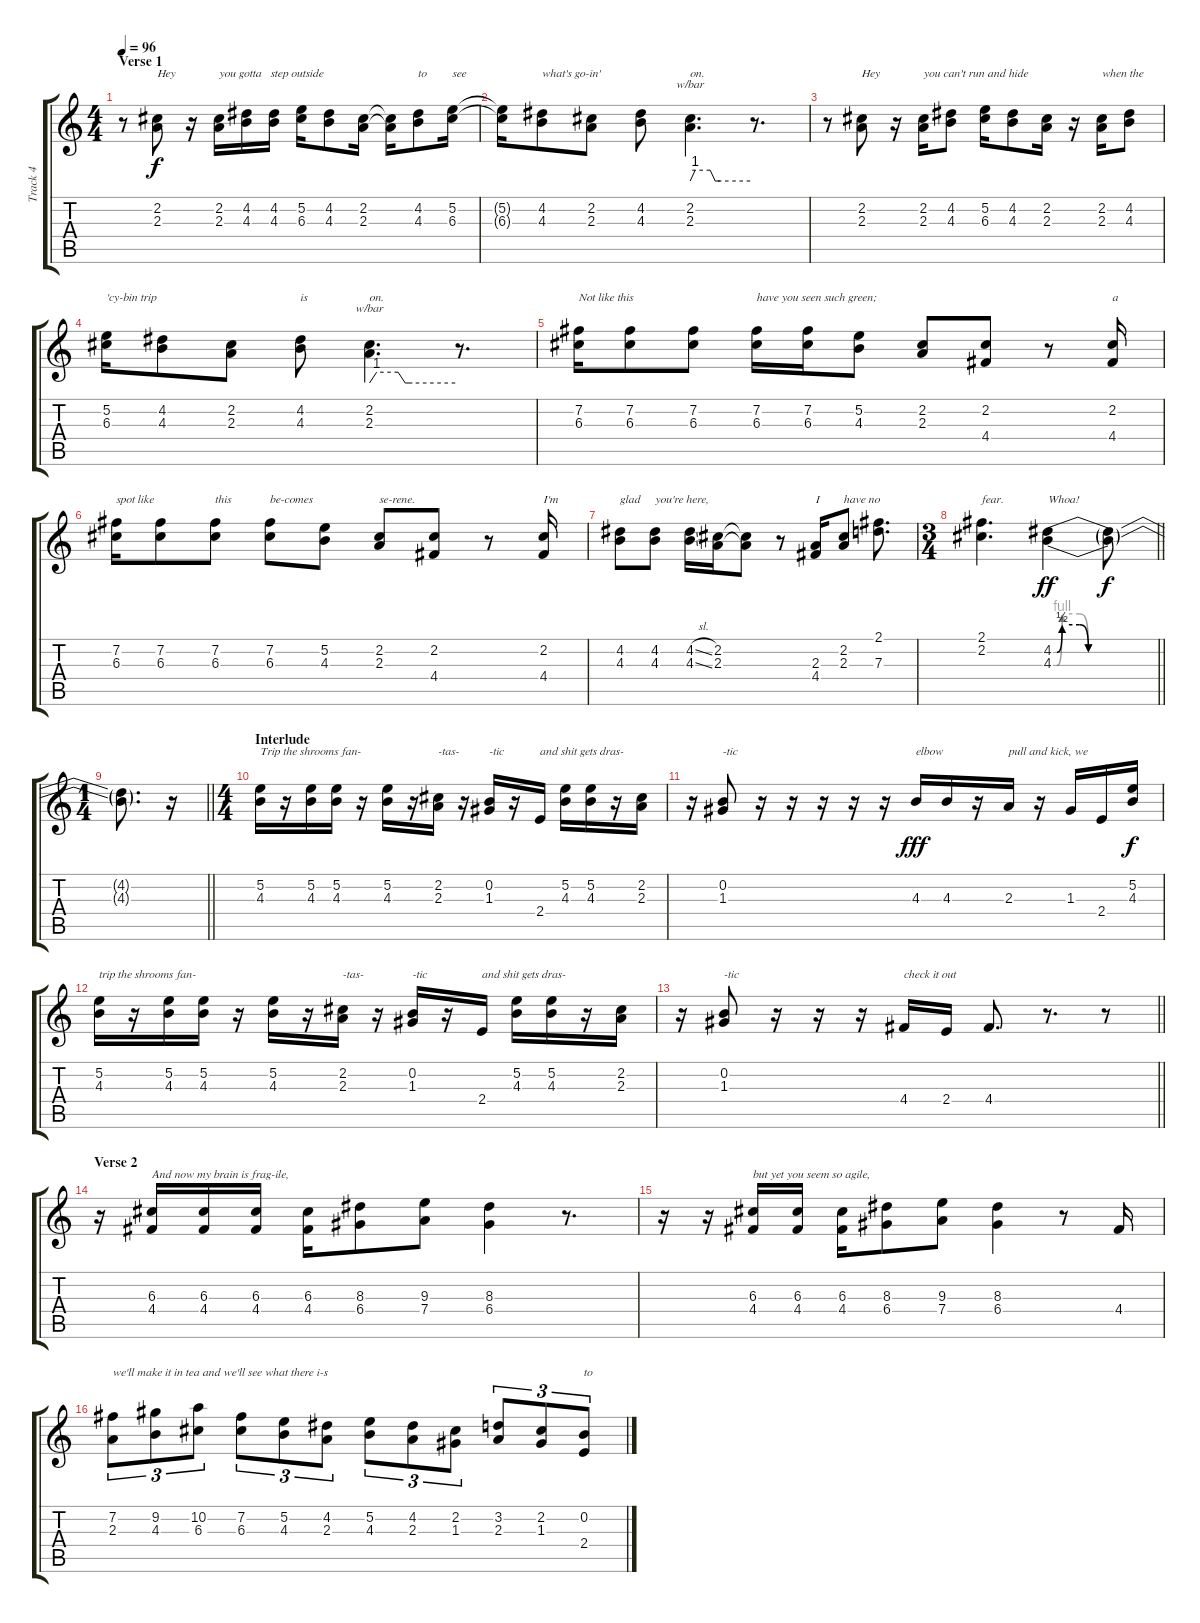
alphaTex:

\track ("Track 4" "Track 4") {instrument electricguitarclean}
\staff {score tabs}
\tuning (E4 B3 G3 D3 A2 E2) {hide}
\ts (4 4)
\section ("" "Verse 1")
\tempo 96
\clef g2
\ks c
r.8{dy f instrument electricguitarclean} (2.2 2.3).8{txt "Hey"} r.16 (2.2 2.3).16{txt "you gotta   step outside"} (4.2 4.3).16 (4.2 4.3).16 (5.2 6.3).16 (4.2 4.3).8 (2.2 2.3).16 (2.2{t} 2.3{t}).16 (4.2 4.3).8{txt "to"} (5.2 6.3).16{txt "see"} |
(5.2{t} 6.3{t}).16 (4.2 4.3).8{txt "what's go-in'"} (2.2 2.3).8 (4.2 4.3).8 (2.2 2.3).4{d tbe (custom default 0 0 5 4 20 4 25 0 30 0 60 0) txt "on."} r.8{d} |
r.8 (2.2 2.3).8{txt "Hey"} r.16 (2.2 2.3).16{txt "you can't run and hide"} (4.2 4.3).8 (5.2 6.3).16 (4.2 4.3).8 (2.2 2.3).16 r.16 (2.2 2.3).16{txt "when the"} (4.2 4.3).8 |
(5.2 6.3).16{txt "'cy-bin trip"} (4.2 4.3).8 (2.2 2.3).8 (4.2 4.3).8{txt "is"} (2.2 2.3).4{d tbe (custom default 0 0 5 4 20 4 25 0 30 0 60 0) txt "on."} r.8{d} |
(7.2 6.3).16{txt "Not like this"} (7.2 6.3).8 (7.2 6.3).8 (7.2 6.3).16{txt "have you seen such green;"} (7.2 6.3).16 (5.2 4.3).8 (2.2 2.3).8 (2.2 4.4).8 r.8 (2.2 4.4).16{txt "a"} |
(7.2 6.3).16{txt "spot like"} (7.2 6.3).8 (7.2 6.3).8{txt "this"} (7.2 6.3).8{txt "be-comes"} (5.2 4.3).8 (2.2 2.3).8{txt "se-rene."} (2.2 4.4).8 r.8 (2.2 4.4).16{txt "I'm"} |
(4.2 4.3).8{txt "glad"} (4.2 4.3).8{txt "you're here,"} (4.2{sl} 4.3{sl}).16 (2.2 2.3).16 (2.2{t} 2.3{t}).8 r.8 (2.3 4.4).16{txt "I"} (2.2 2.3).8{txt "have no"} (2.1 7.3).8{d} |
\ts (3 4)
\barLineRight lightlight
(2.1 2.2).4{d txt "fear."} (4.2{be (custom 0 0 2 0 5 2 15 2 20 0 60 0)} 4.3{be (custom 0 0 2 0 5 4 15 4 20 0 60 0)}).4{txt "Whoa!" dy ff} (4.2{t} 4.3{t}).8{dy f} |
\ts (1 4)
\barLineRight lightlight
(4.2{t} 4.3{t}).8{d} r.16 |
\ts (4 4)
\section ("" "Interlude")
(5.2 4.3).16{txt "Trip the shrooms fan-"} r.16 (5.2 4.3).16 (5.2 4.3).16 r.16 (5.2 4.3).16 r.16 (2.2 2.3).16{txt "-tas-"} r.16 (0.2 1.3).16{txt "-tic"} r.16 2.4.16{txt "and shit gets dras-"} (5.2 4.3).16 (5.2 4.3).16 r.16 (2.2 2.3).16 |
r.16 (0.2 1.3).8{txt "-tic"} r.16 r.16 r.16 r.16 r.16 4.3.16{txt "elbow" dy fff} 4.3.16 r.16 2.3.16{txt "pull and kick, we"} r.16 1.3.16 2.4.16 (5.2 4.3).16{dy f} |
(5.2 4.3).16{txt "trip the shrooms fan-"} r.16 (5.2 4.3).16 (5.2 4.3).16 r.16 (5.2 4.3).16 r.16 (2.2 2.3).16{txt "-tas-"} r.16 (0.2 1.3).16{txt "-tic"} r.16 2.4.16{txt "and shit gets dras-"} (5.2 4.3).16 (5.2 4.3).16 r.16 (2.2 2.3).16 |
\barLineRight lightlight
r.16 (0.2 1.3).8{txt "-tic"} r.16 r.16 r.16 4.4.16{txt "check it out"} 2.4.16 4.4.8{d} r.8{d} r.8 |
\section ("" "Verse 2")
r.16 (6.3 4.4).16{txt "And now my brain is frag-ile,"} (6.3 4.4).16 (6.3 4.4).16 (6.3 4.4).16 (8.3 6.4).8 (9.3 7.4).8 (8.3 6.4).4 r.8{d} |
r.16 r.16 (6.3 4.4).16{txt "but yet you seem so agile,"} (6.3 4.4).16 (6.3 4.4).16 (8.3 6.4).8 (9.3 7.4).8 (8.3 6.4).4 r.8 4.4.16 |
(7.2 2.3).8{tu (3 2) txt "we'll make it in tea and we'll see what there i-s"} (9.2 4.3).8{tu (3 2)} (10.2 6.3).8{tu (3 2)} (7.2 6.3).8{tu (3 2)} (5.2 4.3).8{tu (3 2)} (4.2 2.3).8{tu (3 2)} (5.2 4.3).8{tu (3 2)} (4.2 2.3).8{tu (3 2)} (2.2 1.3).8{tu (3 2)} (3.2 2.3).8{tu (3 2)} (2.2 1.3).8{tu (3 2)} (0.2 2.4).8{tu (3 2) txt "to"}
